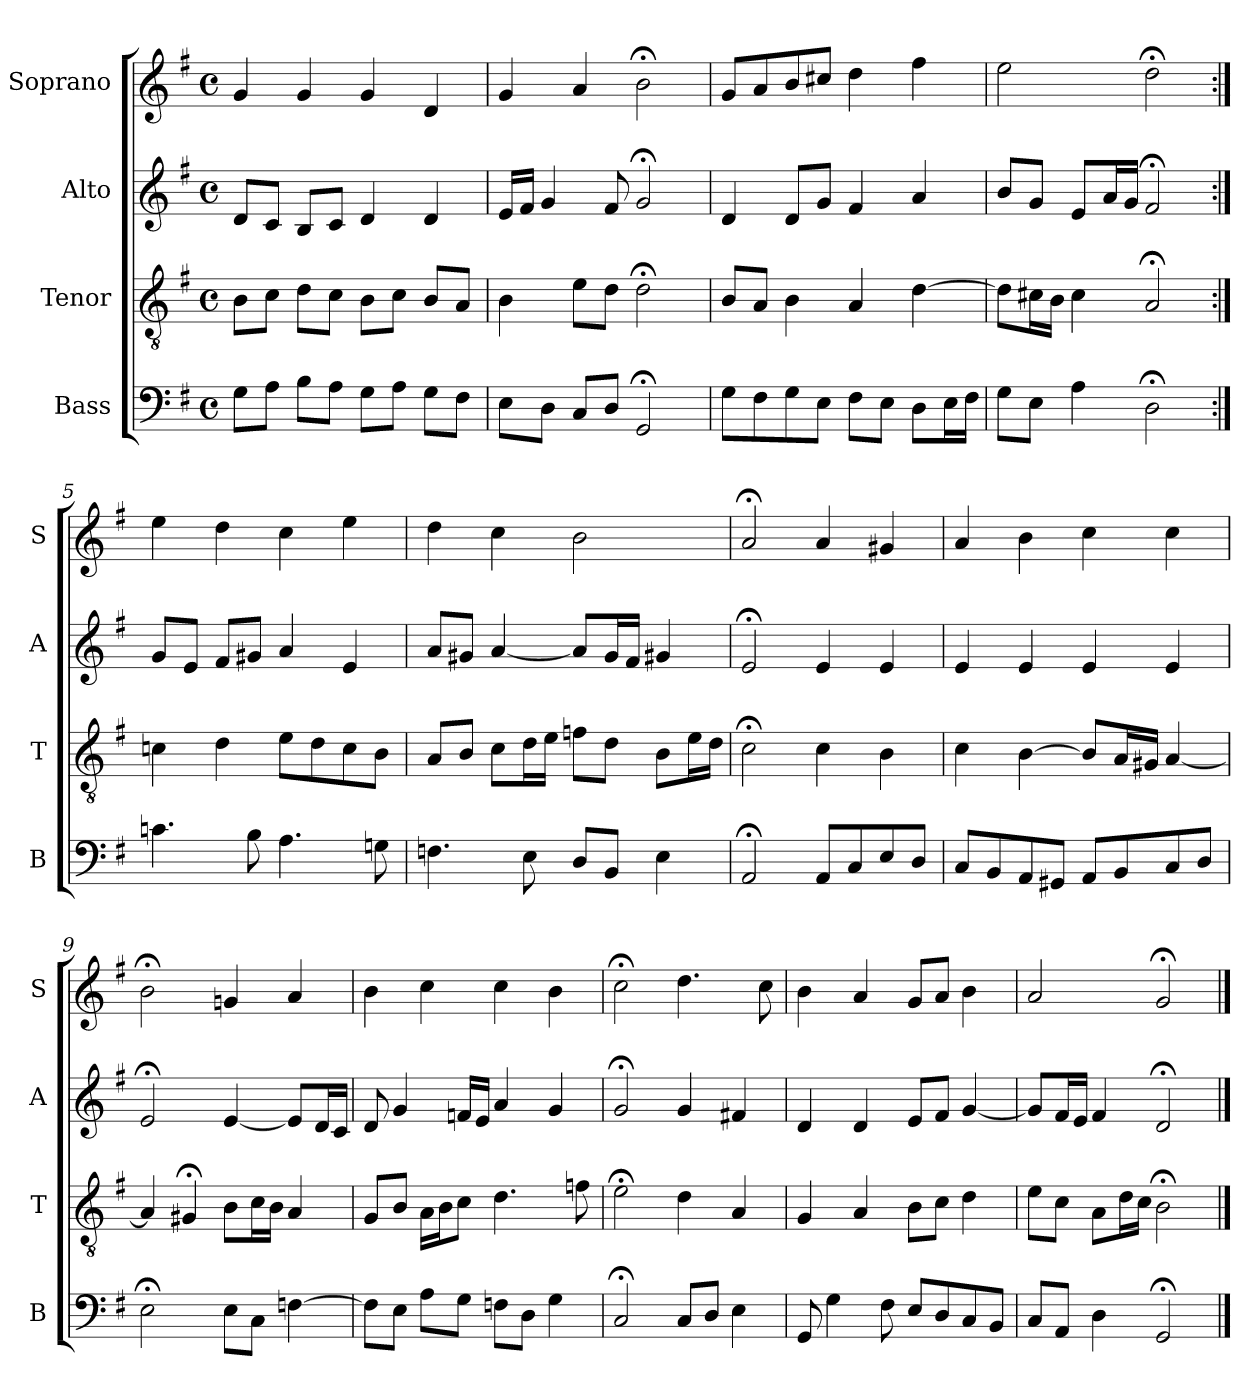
**kern	**kern	**kern	**kern
*part4	*part3	*part2	*part1
*staff4	*staff3	*staff2	*staff1
*I"Bass	*I"Tenor	*I"Alto	*I"Soprano
*I'B	*I'T	*I'A	*I'S
*clefF4	*clefGv2	*clefG2	*clefG2
*k[f#]	*k[f#]	*k[f#]	*k[f#]
*G:	*G:	*G:	*G:
*M4/4	*M4/4	*M4/4	*M4/4
*met(c)	*met(c)	*met(c)	*met(c)
*MM100	*MM100	*MM100	*MM100
=1	=1	=1	=1
8GL	8BL	8dL	4g
8AJ	8cJ	8cJ	.
8BL	8dL	8BL	4g
8AJ	8cJ	8cJ	.
8GL	8BL	4d	4g
8AJ	8cJ	.	.
8GL	8BL	4d	4d
8F#J	8AJ	.	.
=2	=2	=2	=2
8EL	4B	16eLL	4g
.	.	16f#JJ	.
8DJ	.	4g	.
8CL	8eL	.	4a
8DJ	8dJ	8f#	.
2GG;<	2d;<	2g;<	2b;<
=3	=3	=3	=3
8GL	8BL	4d	8gL
8F#	8AJ	.	8a
8G	4B	8dL	8b
8EJ	.	8gJ	8cc#XJ
8F#L	4A	4f#	4dd
8EJ	.	.	.
8DL	[4d	4a	4ff#
16EL	.	.	.
16F#JJ	.	.	.
=4	=4	=4	=4
8GL	8dL]	8bL	2ee
8EJ	16c#XL	8gJ	.
.	16BJJ	.	.
4A	4c#	8eL	.
.	.	16aL	.
.	.	16gJJ	.
2D;<	2A;<	2f#;<	2dd;<
=5:|!	=5:|!	=5:|!	=5:|!
4.cn	4cn	8gL	4ee
.	.	8eJ	.
.	4d	8f#L	4dd
8B	.	8g#XJ	.
4.A	8eL	4a	4cc
.	8d	.	.
.	8c	4e	4ee
8Gn	8BJ	.	.
=6	=6	=6	=6
4.Fn	8AL	8aL	4dd
.	8BJ	8g#XJ	.
.	8cL	[4a	4cc
8E	16dL	.	.
.	16eJJ	.	.
8DL	8fnL	8aL]	2b
8BBJ	8dJ	16g#L	.
.	.	16f#JJ	.
4E	8BL	4g#X	.
.	16eL	.	.
.	16dJJ	.	.
=7	=7	=7	=7
2AA;<	2c;<	2e;<	2a;<
8AAL	4c	4e	4a
8C	.	.	.
8E	4B	4e	4g#X
8DJ	.	.	.
=8	=8	=8	=8
8CL	4c	4e	4a
8BB	.	.	.
8AA	[4B	4e	4b
8GG#XJ	.	.	.
8AAL	8BL]	4e	4cc
8BB	16AL	.	.
.	16G#XJJ	.	.
8C	[4A	4e	4cc
8DJ	.	.	.
=9	=9	=9	=9
2E;<	4A]	2e;<	2b;<
.	4G#X;<	.	.
8EL	8BL	[4e	4gn
8CJ	16cL	.	.
.	16BJJ	.	.
[4Fn	4A	8eL]	4a
.	.	16dL	.
.	.	16cJJ	.
=10	=10	=10	=10
8FiL]	8GiL	8di	4bi
8EJ	8BJ	4g	.
8AL	16ALL	.	4cc
.	16BJ	.	.
8GJ	8cJ	16fnLL	.
.	.	16eJJ	.
8FnL	4.d	4a	4cc
8DJ	.	.	.
4G	.	4g	4b
.	8fn	.	.
=11	=11	=11	=11
2C;<	2e;<	2g;<	2cc;<
8CL	4d	4g	4.dd
8DJ	.	.	.
4E	4A	4f#X	.
.	.	.	8cc
=12	=12	=12	=12
8GG	4G	4d	4b
4G	.	.	.
.	4A	4d	4a
8F#	.	.	.
8EL	8BL	8eL	8gL
8D	8cJ	8f#J	8aJ
8C	4d	[4g	4b
8BBJ	.	.	.
=13	=13	=13	=13
8CL	8eL	8gL]	2a
8AAJ	8cJ	16f#L	.
.	.	16eJJ	.
4D	8AL	4f#	.
.	16dL	.	.
.	16cJJ	.	.
2GG;<	2B;<	2d;<	2g;<
==	==	==	==
*-	*-	*-	*-
